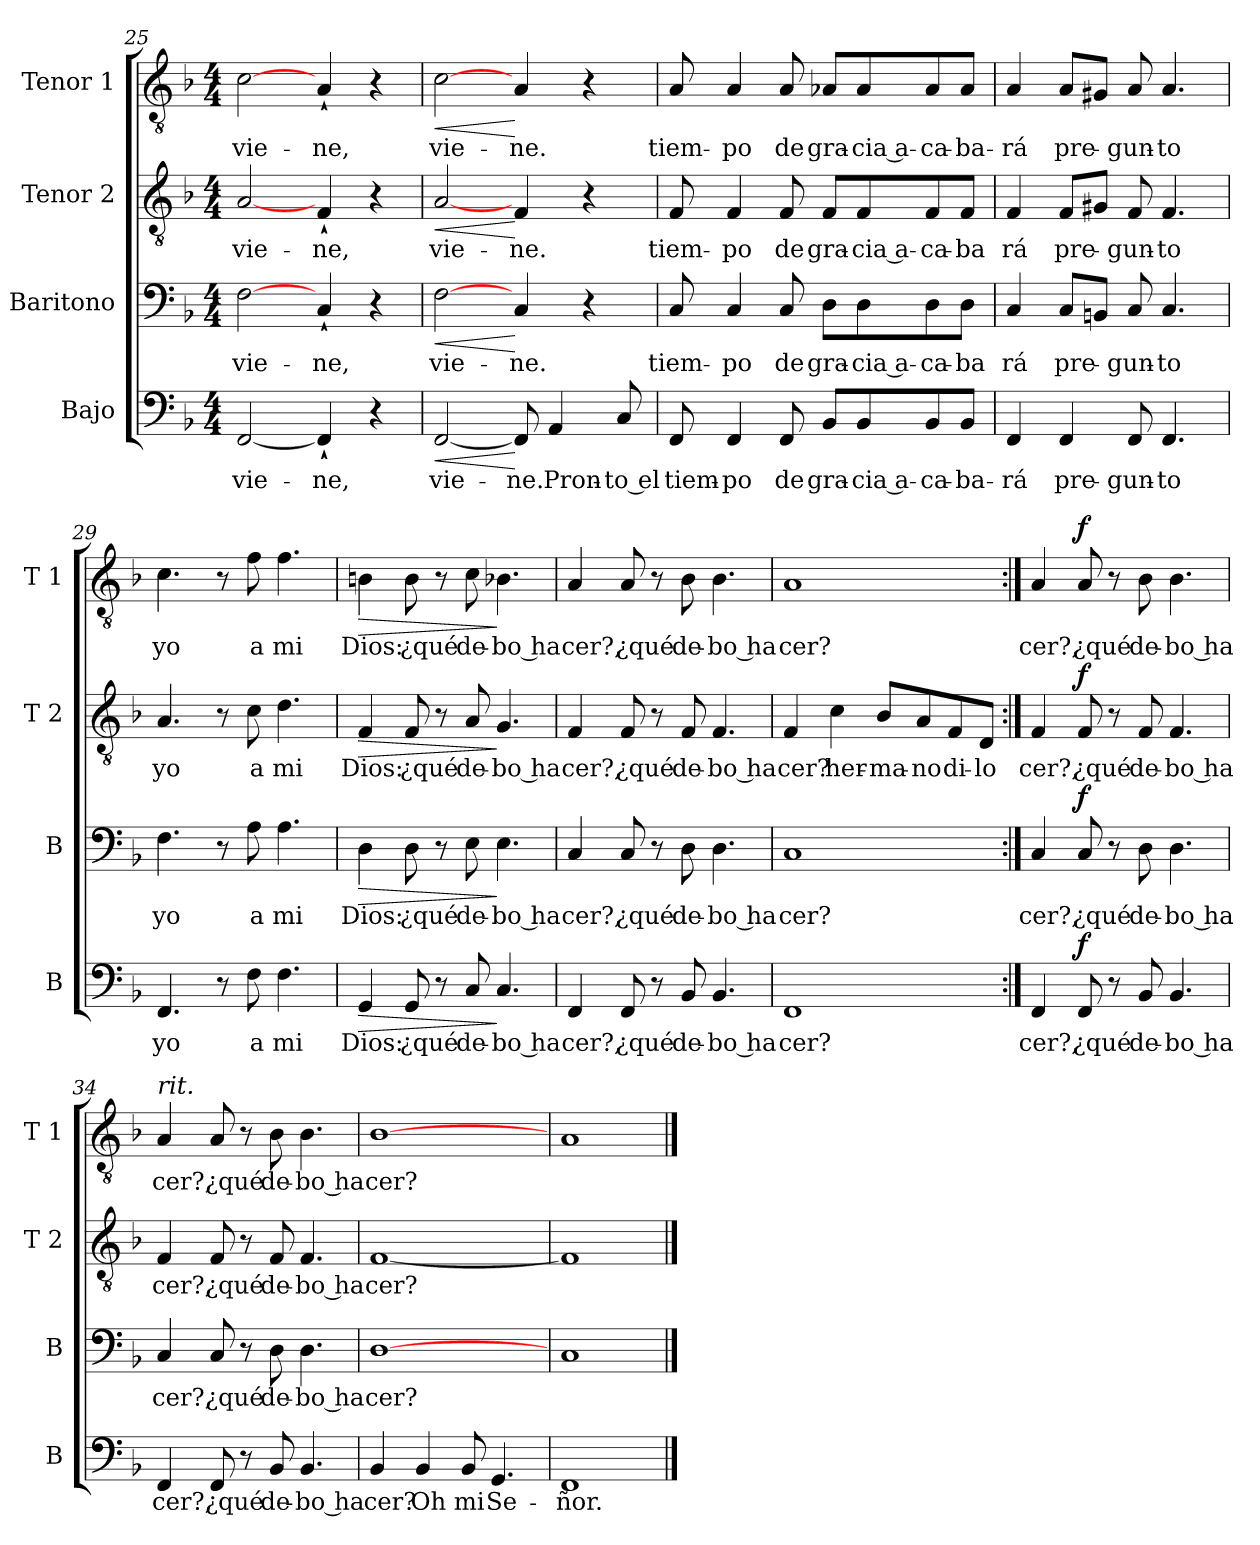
**kern	**text	**dynam	**kern	**text	**dynam	**kern	**text	**dynam	**kern	**text	**dynam
*part4	*part4	*part4	*part3	*part3	*part3	*part2	*part2	*part2	*part1	*part1	*part1
*staff4	*staff4	*staff4	*staff3	*staff3	*staff3	*staff2	*staff2	*staff2	*staff1	*staff1	*staff1
*I"Bajo	*	*	*I"Baritono	*	*	*I"Tenor 2	*	*	*I"Tenor 1	*	*
*I'B	*	*	*I'B	*	*	*I'T 2	*	*	*I'T 1	*	*
!!LO:LB:g=z
*clefF4	*	*	*clefF4	*	*	*clefGv2	*	*	*clefGv2	*	*
*k[b-]	*	*	*k[b-]	*	*	*k[b-]	*	*	*k[b-]	*	*
*F:	*	*	*F:	*	*	*F:	*	*	*F:	*	*
*M4/4	*	*	*M4/4	*	*	*M4/4	*	*	*M4/4	*	*
=25	=25	=25	=25	=25	=25	=25	=25	=25	=25	=25	=25
!	!LO:LY:b	!	!	!LO:LY:b	!	!	!LO:LY:b	!	!	!LO:LY:b	!
[2FF/	vie-	.	[2F\	vie-	.	[2A/	vie-	.	[2c\	vie-	.
!	!LO:LY:b	!	!	!LO:LY:b	!	!	!LO:LY:b	!	!	!LO:LY:b	!
4FF`</]	-ne,	.	4C`</	-ne,	.	4F`</	-ne,	.	4A`</	-ne,	.
4r	.	.	4r	.	.	4r	.	.	4r	.	.
=26	=26	=26	=26	=26	=26	=26	=26	=26	=26	=26	=26
!	!LO:LY:b	!LO:HP:b	!	!LO:LY:b	!LO:HP:b	!	!LO:LY:b	!LO:HP:b	!	!LO:LY:b	!LO:HP:b
[2FF/	vie-	<	[2F\	vie-	<	[2A/	vie-	<	[2c\	vie-	<
!	!LO:LY:b	!	!	!LO:LY:b	!	!	!LO:LY:b	!	!	!LO:LY:b	!
8FF/]	-ne.	[	4C/	-ne.	[	4F/	-ne.	[	4A/	-ne.	[
!	!LO:LY:b	!	!	!	!	!	!	!	!	!	!
4AA/	Pron-	.	.	.	.	.	.	.	.	.	.
.	.	.	4r	.	.	4r	.	.	4r	.	.
!	!LO:LY:b	!	!	!	!	!	!	!	!	!	!
8C/	-to el	.	.	.	.	.	.	.	.	.	.
=27	=27	=27	=27	=27	=27	=27	=27	=27	=27	=27	=27
!	!LO:LY:b	!	!	!LO:LY:b	!	!	!LO:LY:b	!	!	!LO:LY:b	!
8FF/	tiem-	.	8C/	tiem-	.	8F/	tiem-	.	8A/	tiem-	.
!	!LO:LY:b	!	!	!LO:LY:b	!	!	!LO:LY:b	!	!	!LO:LY:b	!
4FF/	-po	.	4C/	-po	.	4F/	-po	.	4A/	-po	.
!	!LO:LY:b	!	!	!LO:LY:b	!	!	!LO:LY:b	!	!	!LO:LY:b	!
8FF/	de	.	8C/	de	.	8F/	de	.	8A/	de	.
!	!LO:LY:b	!	!	!LO:LY:b	!	!	!LO:LY:b	!	!	!LO:LY:b	!
8BB-/L	gra-	.	8D\L	gra-	.	8F/L	gra-	.	8A-X/L	gra-	.
!	!LO:LY:b	!	!	!LO:LY:b	!	!	!LO:LY:b	!	!	!LO:LY:b	!
8BB-/	-cia a-	.	8D\	-cia a-	.	8F/	-cia a-	.	8A-/	-cia a-	.
!	!LO:LY:b	!	!	!LO:LY:b	!	!	!LO:LY:b	!	!	!LO:LY:b	!
8BB-/	-ca-	.	8D\	-ca-	.	8F/	-ca-	.	8A-/	-ca-	.
!	!LO:LY:b	!	!	!LO:LY:b	!	!	!LO:LY:b	!	!	!LO:LY:b	!
8BB-/J	-ba-	.	8D\J	-ba	.	8F/J	-ba	.	8A-/J	-ba-	.
=28	=28	=28	=28	=28	=28	=28	=28	=28	=28	=28	=28
!	!LO:LY:b	!	!	!LO:LY:b	!	!	!LO:LY:b	!	!	!LO:LY:b	!
4FF/	-rá	.	4C/	rá	.	4F/	rá	.	4A/	-rá	.
!	!LO:LY:b	!	!	!LO:LY:b	!	!	!LO:LY:b	!	!	!LO:LY:b	!
4FF/	pre-	.	8C/L	pre-	.	8F/L	pre-	.	8A/L	pre-	.
.	.	.	8BBn/J	.	.	8G#X/J	.	.	8G#X/J	.	.
!	!LO:LY:b	!	!	!LO:LY:b	!	!	!LO:LY:b	!	!	!LO:LY:b	!
8FF/	-gun-	.	8C/	-gun-	.	8F/	-gun-	.	8A/	-gun-	.
!	!LO:LY:b	!	!	!LO:LY:b	!	!	!LO:LY:b	!	!	!LO:LY:b	!
4.FF/	-to	.	4.C/	-to	.	4.F/	-to	.	4.A/	-to	.
=29	=29	=29	=29	=29	=29	=29	=29	=29	=29	=29	=29
!	!LO:LY:b	!	!	!LO:LY:b	!	!	!LO:LY:b	!	!	!LO:LY:b	!
4.FF/	yo	.	4.F\	yo	.	4.A/	yo	.	4.c\	yo	.
8r	.	.	8r	.	.	8r	.	.	8r	.	.
!	!LO:LY:b	!	!	!LO:LY:b	!	!	!LO:LY:b	!	!	!LO:LY:b	!
8F\	a	.	8A\	a	.	8c\	a	.	8f\	a	.
!	!LO:LY:b	!	!	!LO:LY:b	!	!	!LO:LY:b	!	!	!LO:LY:b	!
4.F\	mi	.	4.A\	mi	.	4.d\	mi	.	4.f\	mi	.
!!LO:PB:g=z
=30	=30	=30	=30	=30	=30	=30	=30	=30	=30	=30	=30
!	!LO:LY:b	!LO:HP:b	!	!LO:LY:b	!LO:HP:b	!	!LO:LY:b	!LO:HP:b	!	!LO:LY:b	!LO:HP:b
4GG/	Dios:	>	4D\	Dios:	>	4F/	Dios:	>	4Bn\	Dios:	>
!	!LO:LY:b	!	!	!LO:LY:b	!	!	!LO:LY:b	!	!	!LO:LY:b	!
8GG/	¿qué	.	8D\	¿qué	.	8F/	¿qué	.	8B\	¿qué	.
8r	.	.	8r	.	.	8r	.	.	8r	.	.
!	!LO:LY:b	!	!	!LO:LY:b	!	!	!LO:LY:b	!	!	!LO:LY:b	!
8C/	de-	.	8E\	de-	.	8A/	de-	.	8c\	de-	.
!	!LO:LY:b	!	!	!LO:LY:b	!	!	!LO:LY:b	!	!	!LO:LY:b	!
4.C/	-bo ha	]	4.E\	-bo ha	]	4.G/	-bo ha	]	4.B-X\	-bo ha	]
=31	=31	=31	=31	=31	=31	=31	=31	=31	=31	=31	=31
!	!LO:LY:b	!	!	!LO:LY:b	!	!	!LO:LY:b	!	!	!LO:LY:b	!
4FF/	cer?,	.	4C/	cer?,	.	4F/	cer?,	.	4A/	cer?,	.
!	!LO:LY:b	!	!	!LO:LY:b	!	!	!LO:LY:b	!	!	!LO:LY:b	!
8FF/	¿qué	.	8C/	¿qué	.	8F/	¿qué	.	8A/	¿qué	.
8r	.	.	8r	.	.	8r	.	.	8r	.	.
!	!LO:LY:b	!	!	!LO:LY:b	!	!	!LO:LY:b	!	!	!LO:LY:b	!
8BB-/	-de-	.	8D\	-de-	.	8F/	-de-	.	8B-\	de-	.
!	!LO:LY:b	!	!	!LO:LY:b	!	!	!LO:LY:b	!	!	!LO:LY:b	!
4.BB-/	bo ha	.	4.D\	bo ha	.	4.F/	bo ha	.	4.B-\	-bo ha	.
=32	=32	=32	=32	=32	=32	=32	=32	=32	=32	=32	=32
!	!LO:LY:b	!	!	!LO:LY:b	!	!	!LO:LY:b	!	!	!LO:LY:b	!
1FF	cer?	.	1C	cer?	.	4F/	cer?	.	1A	cer?	.
!	!	!	!	!	!	!	!LO:LY:b	!	!	!	!
.	.	.	.	.	.	4c\	her-	.	.	.	.
!	!	!	!	!	!	!	!LO:LY:b	!	!	!	!
.	.	.	.	.	.	8B-/L	-ma-	.	.	.	.
!	!	!	!	!	!	!	!LO:LY:b	!	!	!	!
.	.	.	.	.	.	8A/	-no	.	.	.	.
!	!	!	!	!	!	!	!LO:LY:b	!	!	!	!
.	.	.	.	.	.	8F/	di-	.	.	.	.
!	!	!	!	!	!	!	!LO:LY:b	!	!	!	!
.	.	.	.	.	.	8D/J	-lo	.	.	.	.
=33:|!	=33:|!	=33:|!	=33:|!	=33:|!	=33:|!	=33:|!	=33:|!	=33:|!	=33:|!	=33:|!	=33:|!
!	!LO:LY:b	!	!	!LO:LY:b	!	!	!LO:LY:b	!	!	!LO:LY:b	!
4FF/	cer?,	.	4C/	cer?,	.	4F/	cer?,	.	4A/	cer?,	.
!	!LO:LY:b	!LO:DY:a	!	!LO:LY:b	!LO:DY:a	!	!LO:LY:b	!LO:DY:a	!	!LO:LY:b	!LO:DY:a
8FF/	¿qué	f	8C/	¿qué	f	8F/	¿qué	f	8A/	¿qué	f
8r	.	.	8r	.	.	8r	.	.	8r	.	.
!	!LO:LY:b	!	!	!LO:LY:b	!	!	!LO:LY:b	!	!	!LO:LY:b	!
8BB-/	de-	.	8D\	de-	.	8F/	de-	.	8B-\	de-	.
!	!LO:LY:b	!	!	!LO:LY:b	!	!	!LO:LY:b	!	!	!LO:LY:b	!
4.BB-/	-bo ha	.	4.D\	-bo ha	.	4.F/	-bo ha	.	4.B-\	-bo ha	.
!!LO:LB:g=z
=34	=34	=34	=34	=34	=34	=34	=34	=34	=34	=34	=34
!	!	!	!	!	!	!	!	!	!LO:TX:a:i:t=rit.	!	!
!	!LO:LY:b	!	!	!LO:LY:b	!	!	!LO:LY:b	!	!	!LO:LY:b	!
4FF/	cer?,	.	4C/	cer?,	.	4F/	cer?,	.	4A/	cer?,	.
!	!LO:LY:b	!	!	!LO:LY:b	!	!	!LO:LY:b	!	!	!LO:LY:b	!
8FF/	¿qué	.	8C/	¿qué	.	8F/	¿qué	.	8A/	¿qué	.
8r	.	.	8r	.	.	8r	.	.	8r	.	.
!	!LO:LY:b	!	!	!LO:LY:b	!	!	!LO:LY:b	!	!	!LO:LY:b	!
8BB-/	de-	.	8D\	de-	.	8F/	de-	.	8B-\	de-	.
!	!LO:LY:b	!	!	!LO:LY:b	!	!	!LO:LY:b	!	!	!LO:LY:b	!
4.BB-/	-bo ha	.	4.D\	-bo ha	.	4.F/	-bo ha	.	4.B-\	-bo ha	.
=35	=35	=35	=35	=35	=35	=35	=35	=35	=35	=35	=35
!	!LO:LY:b	!	!	!LO:LY:b	!	!	!LO:LY:b	!	!	!LO:LY:b	!
4BB-/	cer?	.	[1D	cer?	.	[1F	cer?	.	[1B-	cer?	.
!	!LO:LY:b	!	!	!	!	!	!	!	!	!	!
4BB-/	Oh	.	.	.	.	.	.	.	.	.	.
!	!LO:LY:b	!	!	!	!	!	!	!	!	!	!
8BB-/	mi	.	.	.	.	.	.	.	.	.	.
!	!LO:LY:b	!	!	!	!	!	!	!	!	!	!
4.GG/	Se-	.	.	.	.	.	.	.	.	.	.
=36	=36	=36	=36	=36	=36	=36	=36	=36	=36	=36	=36
!	!LO:LY:b	!	!	!	!	!	!	!	!	!	!
1FF	-ñor.-	.	1C	.	.	1F]	.	.	1A	.	.
==	==	==	==	==	==	==	==	==	==	==	==
*-	*-	*-	*-	*-	*-	*-	*-	*-	*-	*-	*-
